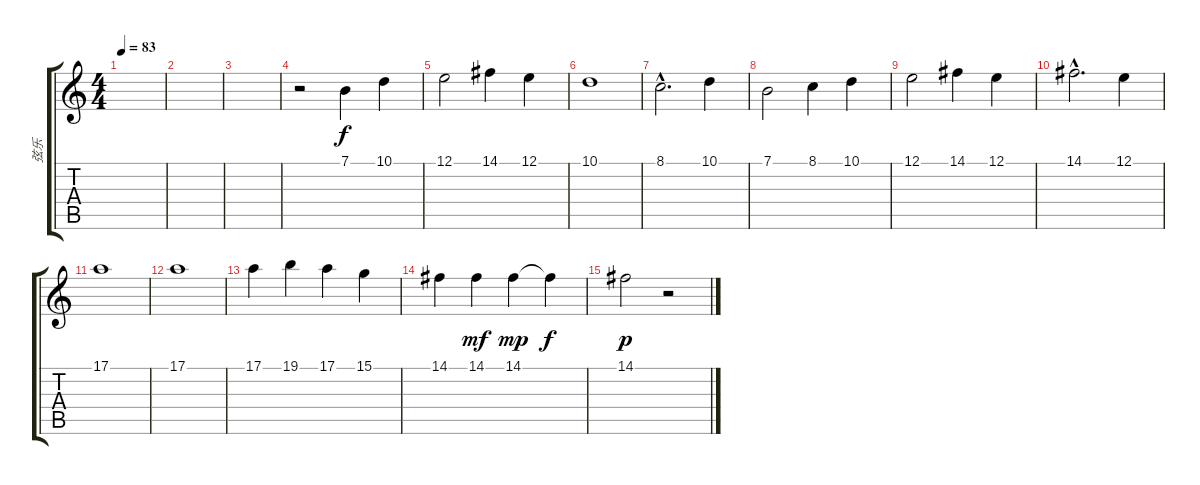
\track ("弦乐" "弦乐") {instrument tremolostrings}
\staff {score tabs}
\tuning (E4 B3 G3 D3 A2 E2) {hide}
\ts (4 4)
\tempo 83
\clef g2
\ks c
|
|
|
r.2 7.1.4 10.1.4 |
12.1.2 14.1.4 12.1.4 |
10.1.1 |
8.1{hac}.2{d} 10.1.4 |
7.1.2 8.1.4 10.1.4 |
12.1.2 14.1.4 12.1.4 |
14.1{hac}.2{d} 12.1.4 |
17.1.1 |
17.1.1 |
17.1.4 19.1.4 17.1.4 15.1.4 |
14.1.4 14.1.4{dy mf} 14.1.4{dy mp} 14.1{t}.4{dy f} |
14.1.2{dy p} r.2
